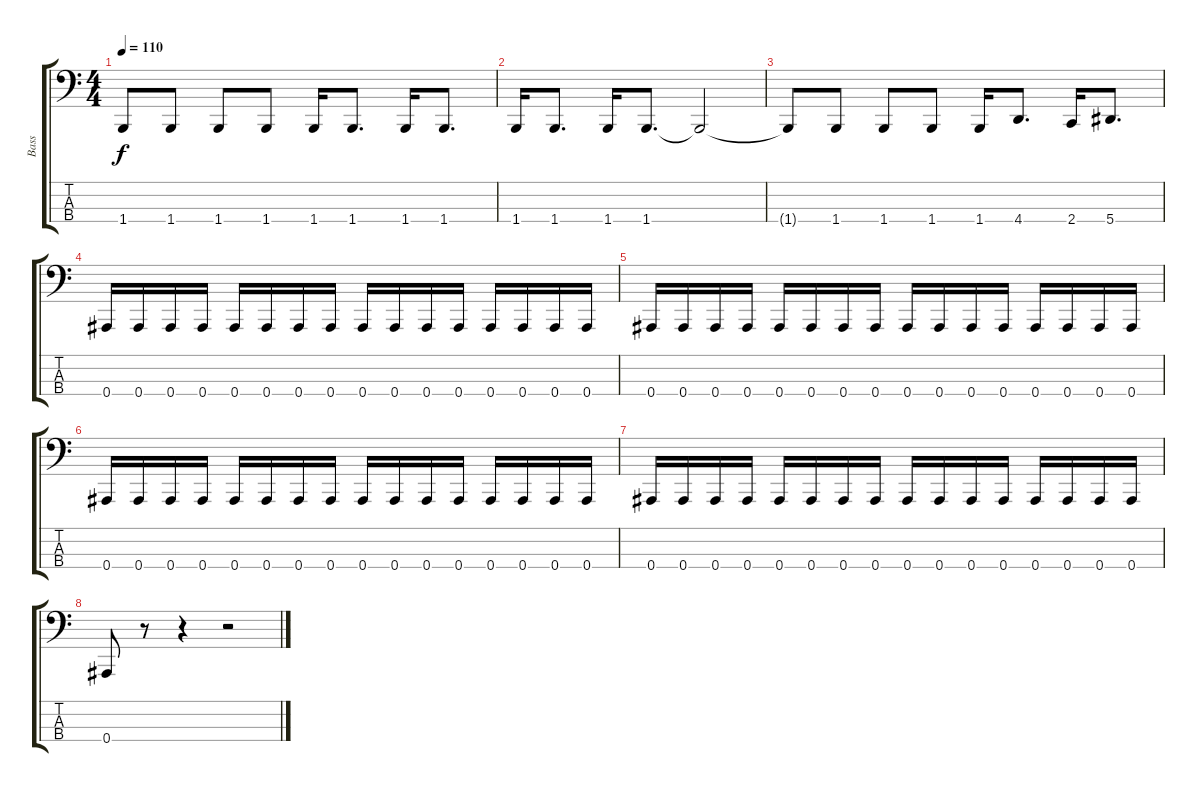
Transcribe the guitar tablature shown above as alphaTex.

\track ("Bass" "Bass") {instrument electricbasspick}
\staff {score tabs}
\tuning (Eb2 Bb1 F1 Bb0) {hide}
\ts (4 4)
\tempo 110
\clef f4
\ks c
1.4{t}.8{dy f} 1.4.8 1.4.8 1.4.8 1.4.16 1.4.8{d} 1.4.16 1.4.8{d} |
1.4.16 1.4.8{d} 1.4.16 1.4.8{d} 1.4{t}.2 |
1.4{t}.8 1.4.8 1.4.8 1.4.8 1.4.16 4.4.8{d} 2.4.16 5.4.8{d} |
0.4.16 0.4.16 0.4.16 0.4.16 0.4.16 0.4.16 0.4.16 0.4.16 0.4.16 0.4.16 0.4.16 0.4.16 0.4.16 0.4.16 0.4.16 0.4.16 |
0.4.16 0.4.16 0.4.16 0.4.16 0.4.16 0.4.16 0.4.16 0.4.16 0.4.16 0.4.16 0.4.16 0.4.16 0.4.16 0.4.16 0.4.16 0.4.16 |
0.4.16 0.4.16 0.4.16 0.4.16 0.4.16 0.4.16 0.4.16 0.4.16 0.4.16 0.4.16 0.4.16 0.4.16 0.4.16 0.4.16 0.4.16 0.4.16 |
0.4.16 0.4.16 0.4.16 0.4.16 0.4.16 0.4.16 0.4.16 0.4.16 0.4.16 0.4.16 0.4.16 0.4.16 0.4.16 0.4.16 0.4.16 0.4.16 |
0.4.8 r.8 r.4 r.2
